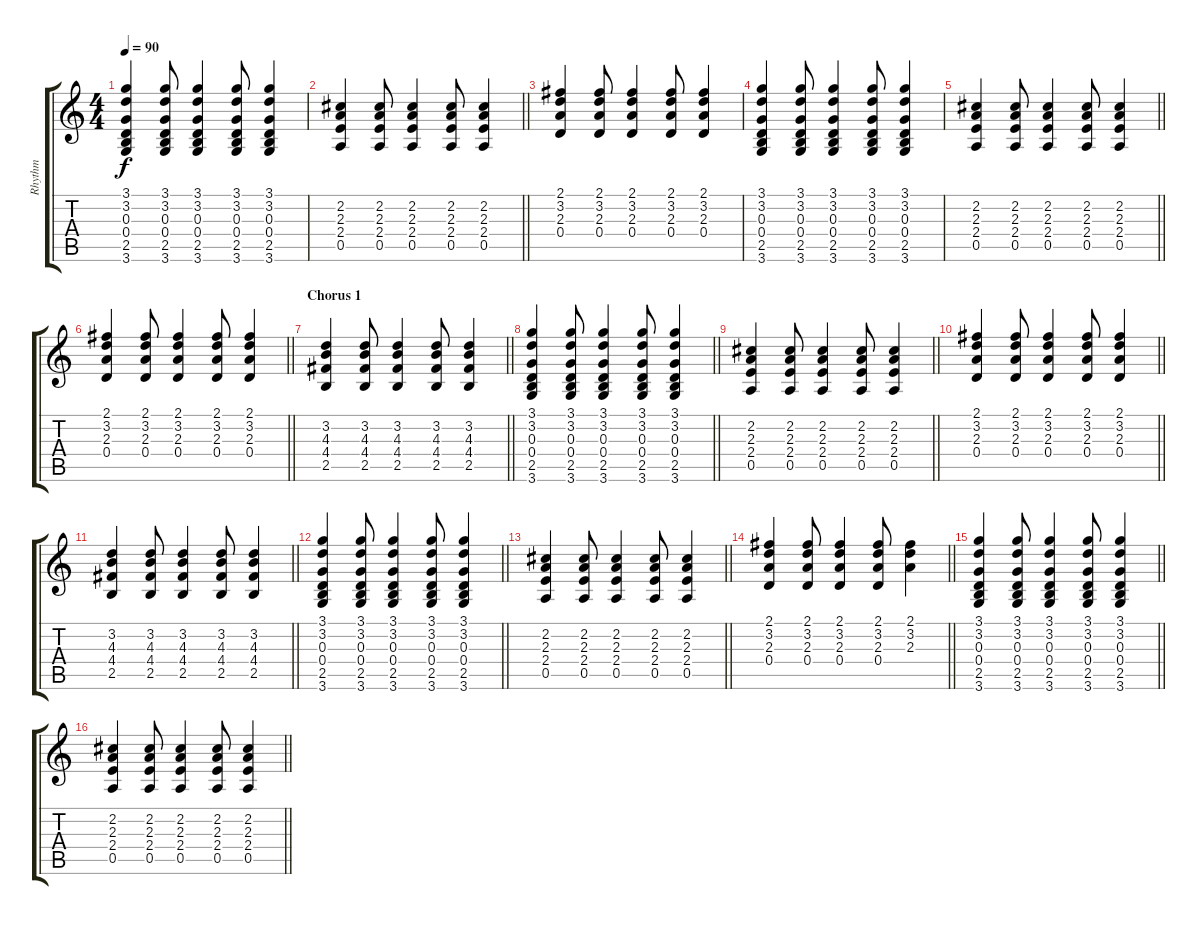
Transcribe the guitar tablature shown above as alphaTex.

\track ("Rhythm" "Rhythm") {instrument acousticguitarsteel}
\staff {score tabs}
\tuning (E4 B3 G3 D3 A2 E2) {hide}
\ts (4 4)
\section ("" "")
\tempo 90
\clef g2
\ks c
(3.1 3.2 0.3 0.4 2.5 3.6).4{dy f} (3.1 3.2 0.3 0.4 2.5 3.6).8 (3.1 3.2 0.3 0.4 2.5 3.6).4 (3.1 3.2 0.3 0.4 2.5 3.6).8 (3.1 3.2 0.3 0.4 2.5 3.6).4 |
\barLineRight lightlight
(2.2 2.3 2.4 0.5).4 (2.2 2.3 2.4 0.5).8 (2.2 2.3 2.4 0.5).4 (2.2 2.3 2.4 0.5).8 (2.2 2.3 2.4 0.5).4 |
(2.1 3.2 2.3 0.4).4 (2.1 3.2 2.3 0.4).8 (2.1 3.2 2.3 0.4).4 (2.1 3.2 2.3 0.4).8 (2.1 3.2 2.3 0.4).4 |
(3.1 3.2 0.3 0.4 2.5 3.6).4 (3.1 3.2 0.3 0.4 2.5 3.6).8 (3.1 3.2 0.3 0.4 2.5 3.6).4 (3.1 3.2 0.3 0.4 2.5 3.6).8 (3.1 3.2 0.3 0.4 2.5 3.6).4 |
\barLineRight lightlight
(2.2 2.3 2.4 0.5).4 (2.2 2.3 2.4 0.5).8 (2.2 2.3 2.4 0.5).4 (2.2 2.3 2.4 0.5).8 (2.2 2.3 2.4 0.5).4 |
\barLineRight lightlight
(2.1 3.2 2.3 0.4).4 (2.1 3.2 2.3 0.4).8 (2.1 3.2 2.3 0.4).4 (2.1 3.2 2.3 0.4).8 (2.1 3.2 2.3 0.4).4 |
\section ("" "Chorus 1")
\barLineRight lightlight
(3.2 4.3 4.4 2.5).4 (3.2 4.3 4.4 2.5).8 (3.2 4.3 4.4 2.5).4 (3.2 4.3 4.4 2.5).8 (3.2 4.3 4.4 2.5).4 |
\barLineRight lightlight
(3.1 3.2 0.3 0.4 2.5 3.6).4 (3.1 3.2 0.3 0.4 2.5 3.6).8 (3.1 3.2 0.3 0.4 2.5 3.6).4 (3.1 3.2 0.3 0.4 2.5 3.6).8 (3.1 3.2 0.3 0.4 2.5 3.6).4 |
\section ("" "")
\barLineRight lightlight
(2.2 2.3 2.4 0.5).4 (2.2 2.3 2.4 0.5).8 (2.2 2.3 2.4 0.5).4 (2.2 2.3 2.4 0.5).8 (2.2 2.3 2.4 0.5).4 |
\section ("" "")
\barLineRight lightlight
(2.1 3.2 2.3 0.4).4 (2.1 3.2 2.3 0.4).8 (2.1 3.2 2.3 0.4).4 (2.1 3.2 2.3 0.4).8 (2.1 3.2 2.3 0.4).4 |
\barLineRight lightlight
(3.2 4.3 4.4 2.5).4 (3.2 4.3 4.4 2.5).8 (3.2 4.3 4.4 2.5).4 (3.2 4.3 4.4 2.5).8 (3.2 4.3 4.4 2.5).4 |
\barLineRight lightlight
(3.1 3.2 0.3 0.4 2.5 3.6).4 (3.1 3.2 0.3 0.4 2.5 3.6).8 (3.1 3.2 0.3 0.4 2.5 3.6).4 (3.1 3.2 0.3 0.4 2.5 3.6).8 (3.1 3.2 0.3 0.4 2.5 3.6).4 |
\barLineRight lightlight
(2.2 2.3 2.4 0.5).4 (2.2 2.3 2.4 0.5).8 (2.2 2.3 2.4 0.5).4 (2.2 2.3 2.4 0.5).8 (2.2 2.3 2.4 0.5).4 |
\barLineRight lightlight
(2.1 3.2 2.3 0.4).4 (2.1 3.2 2.3 0.4).8 (2.1 3.2 2.3 0.4).4 (2.1 3.2 2.3 0.4).8 (2.1 3.2 2.3).4 |
\barLineRight lightlight
(3.1 3.2 0.3 0.4 2.5 3.6).4 (3.1 3.2 0.3 0.4 2.5 3.6).8 (3.1 3.2 0.3 0.4 2.5 3.6).4 (3.1 3.2 0.3 0.4 2.5 3.6).8 (3.1 3.2 0.3 0.4 2.5 3.6).4 |
\barLineRight lightlight
(2.2 2.3 2.4 0.5).4 (2.2 2.3 2.4 0.5).8 (2.2 2.3 2.4 0.5).4 (2.2 2.3 2.4 0.5).8 (2.2 2.3 2.4 0.5).4
